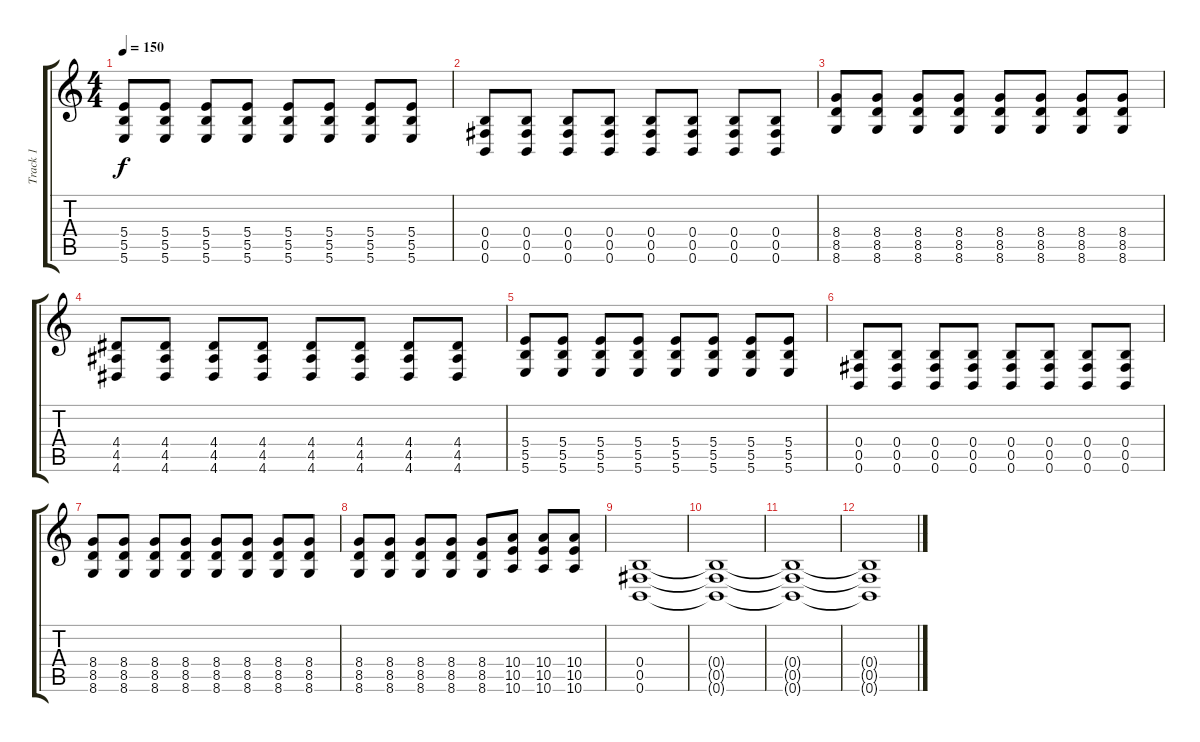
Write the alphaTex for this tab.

\track ("Track 1" "Track 1") {instrument distortionguitar}
\staff {score tabs}
\tuning (Db4 Ab3 E3 B2 Gb2 B1) {hide}
\ts (4 4)
\tempo 150
\clef g2
\ks c
(5.4 5.5 5.6).8{dy f} (5.4 5.5 5.6).8 (5.4 5.5 5.6).8 (5.4 5.5 5.6).8 (5.4 5.5 5.6).8 (5.4 5.5 5.6).8 (5.4 5.5 5.6).8 (5.4 5.5 5.6).8 |
(0.4 0.5 0.6).8 (0.4 0.5 0.6).8 (0.4 0.5 0.6).8 (0.4 0.5 0.6).8 (0.4 0.5 0.6).8 (0.4 0.5 0.6).8 (0.4 0.5 0.6).8 (0.4 0.5 0.6).8 |
(8.4 8.5 8.6).8 (8.4 8.5 8.6).8 (8.4 8.5 8.6).8 (8.4 8.5 8.6).8 (8.4 8.5 8.6).8 (8.4 8.5 8.6).8 (8.4 8.5 8.6).8 (8.4 8.5 8.6).8 |
(4.4 4.5 4.6).8 (4.4 4.5 4.6).8 (4.4 4.5 4.6).8 (4.4 4.5 4.6).8 (4.4 4.5 4.6).8 (4.4 4.5 4.6).8 (4.4 4.5 4.6).8 (4.4 4.5 4.6).8 |
(5.4 5.5 5.6).8 (5.4 5.5 5.6).8 (5.4 5.5 5.6).8 (5.4 5.5 5.6).8 (5.4 5.5 5.6).8 (5.4 5.5 5.6).8 (5.4 5.5 5.6).8 (5.4 5.5 5.6).8 |
(0.4 0.5 0.6).8 (0.4 0.5 0.6).8 (0.4 0.5 0.6).8 (0.4 0.5 0.6).8 (0.4 0.5 0.6).8 (0.4 0.5 0.6).8 (0.4 0.5 0.6).8 (0.4 0.5 0.6).8 |
(8.4 8.5 8.6).8 (8.4 8.5 8.6).8 (8.4 8.5 8.6).8 (8.4 8.5 8.6).8 (8.4 8.5 8.6).8 (8.4 8.5 8.6).8 (8.4 8.5 8.6).8 (8.4 8.5 8.6).8 |
(8.4 8.5 8.6).8 (8.4 8.5 8.6).8 (8.4 8.5 8.6).8 (8.4 8.5 8.6).8 (8.4 8.5 8.6).8 (10.4 10.5 10.6).8 (10.4 10.5 10.6).8 (10.4 10.5 10.6).8 |
(0.4 0.5 0.6).1 |
(0.4{t} 0.5{t} 0.6{t}).1 |
(0.4{t} 0.5{t} 0.6{t}).1 |
(0.4{t} 0.5{t} 0.6{t}).1
